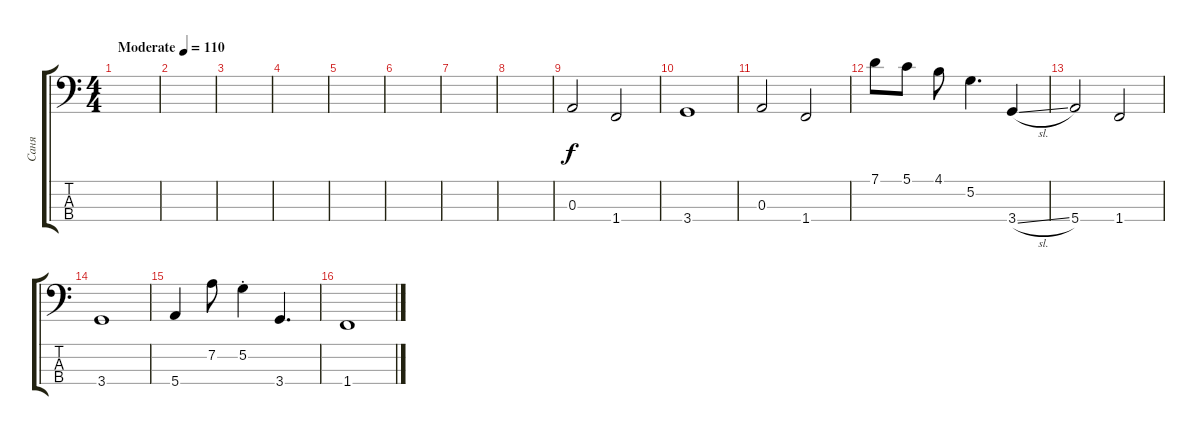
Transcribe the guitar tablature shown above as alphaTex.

\track ("Саня" "Саня") {instrument electricbassfinger}
\staff {score tabs}
\tuning (G2 D2 A1 E1) {hide}
\ts (4 4)
\tempo (110 "Moderate")
\clef f4
\ks c
|
|
|
|
|
|
|
|
0.3.2 1.4.2 |
3.4.1 |
0.3.2 1.4.2 |
7.1.8 5.1.8 4.1.8 5.2.4{d} 3.4{sl}.4 |
5.4.2 1.4.2 |
3.4.1 |
5.4.4 7.2.8 5.2{st}.4 3.4.4{d} |
1.4.1
